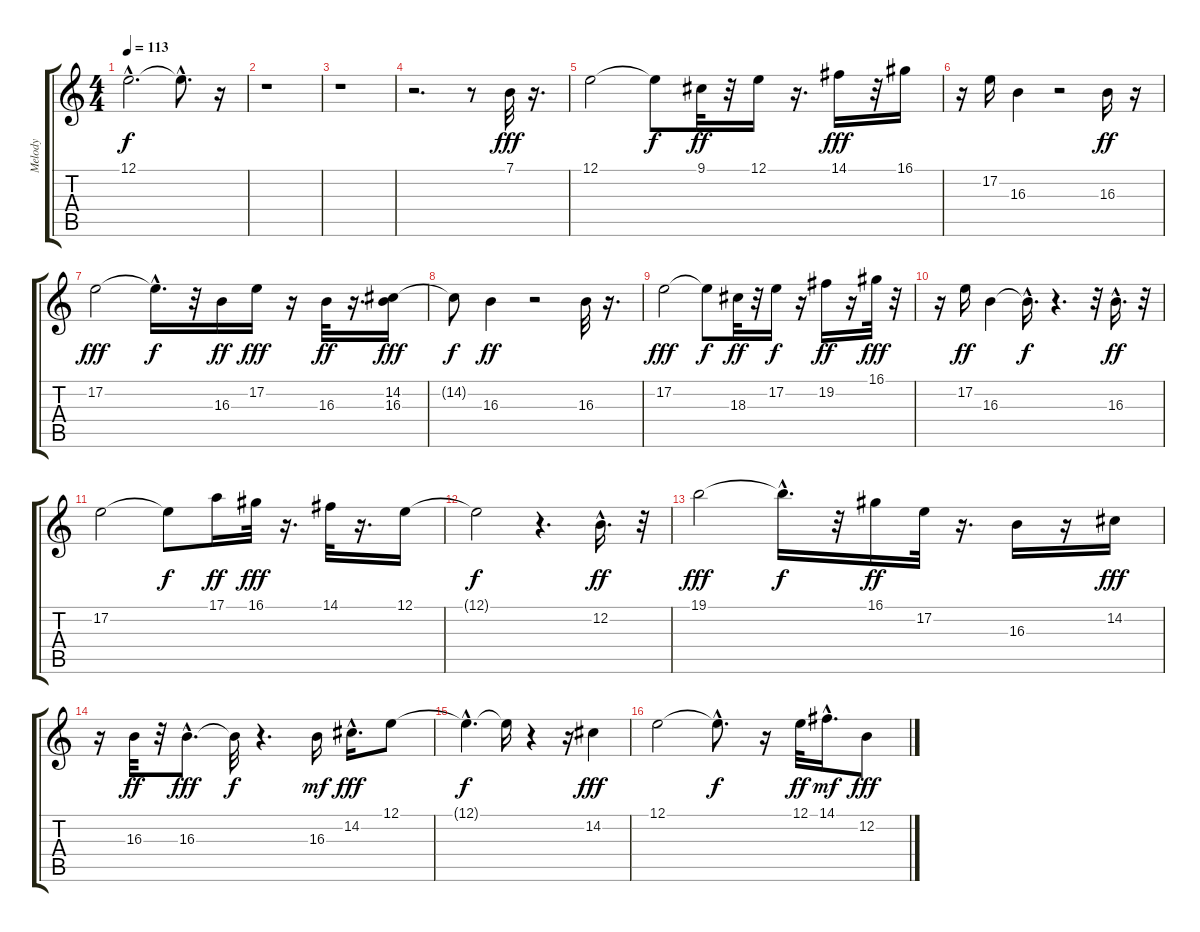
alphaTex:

\track ("Melody  " "Melody  ") {instrument stringensemble2}
\staff {score tabs}
\tuning (E4 B3 G3 D3 A2 E2) {hide}
\ts (4 4)
\tempo 113
\clef g2
\ks c
12.1{hac t}.2{d dy f} 12.1{hac t}.8{d} r.16 |
r.1 |
r.1 |
r.2{d} r.8 7.1.32{dy fff} r.16{d} |
12.1.2 12.1{t}.8{dy f} 9.1.32{dy ff} r.32 12.1.16 r.16{d} 14.1.16{dy fff} r.32 16.1.16 |
r.16 17.2.16 16.3.4 r.2 16.3.16{dy ff} r.16 |
17.2.2{dy fff} 17.2{hac t}.16{d dy f} r.32 16.3.16{dy ff} 17.2.16{dy fff} r.16 16.3.32{dy ff} r.16{d} (14.2 16.3).16{dy fff} |
14.2{t}.8{dy f} 16.3.4{dy ff} r.2 16.3.32 r.16{d} |
17.2.2{dy fff} 17.2{t}.8{dy f} 18.3.32{dy ff} r.32 17.2.16{dy f} r.16 19.2.16{dy ff} r.16 16.1.32{dy fff} r.32 |
r.16 17.2.16{dy ff} 16.3.4 16.3{hac t}.16{d dy f} r.4{d} r.32 16.3{hac}.16{d dy ff} r.32 |
17.2.2 17.2{t}.8{dy f} 17.1.16{dy ff} 16.1.32{dy fff} r.16{d} 14.1.32 r.16{d} 12.1.16 |
12.1{t}.2{dy f} r.4{d} 12.2{hac}.16{d dy ff} r.32 |
19.1.2{dy fff} 19.1{hac t}.16{d dy f} r.32 16.1.16{dy ff} 17.2.32 r.16{d} 16.3.16 r.16 14.2.16{dy fff} |
r.16 16.3.32{dy ff} r.32 16.3{hac}.8{d dy fff} 16.3{t}.32{dy f} r.4{d} 16.3.16{dy mf} 14.2{hac}.16{d dy fff} 12.1.8 |
12.1{hac t}.4{d dy f} 12.1{t}.16 r.4 r.16 14.2.4{dy fff} |
12.1.2 12.1{hac t}.8{d dy f} r.16 12.1.32{dy ff} 14.1{hac}.16{d dy mf} 12.2.8{dy fff}
